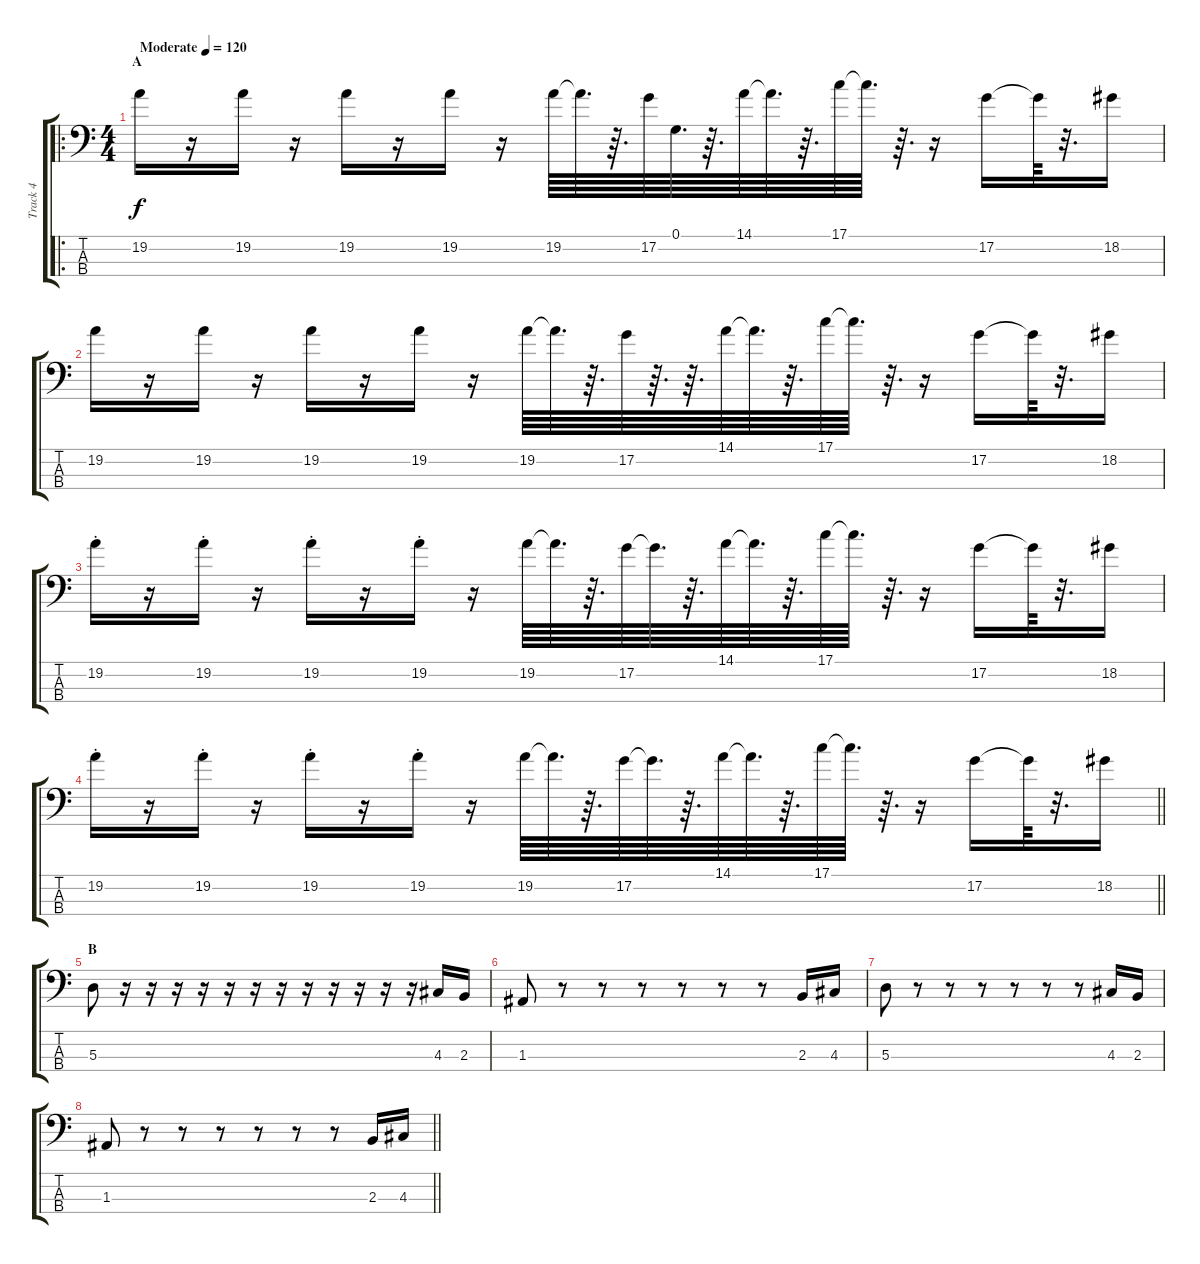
\track ("Track 4" "Track 4") {instrument electricguitarclean}
\staff {score tabs}
\tuning (G2 D2 A1 E1) {hide}
\ro
\ts (4 4)
\section ("" "A")
\tempo (120 "Moderate")
\clef f4
\ks c
19.2.16{dy f volume 8 instrument electricguitarclean} r.16 19.2.16 r.16 19.2.16 r.16 19.2.16 r.16 19.2.64 19.2{t}.64{d} r.64{d} 17.2.64 0.1.64{d} r.64{d} 14.1.64 14.1{t}.64{d} r.64{d} 17.1.64 17.1{t}.64{d} r.64{d} r.16 17.2.16 17.2{t}.64 r.32{d} 18.2.16 |
19.2.16 r.16 19.2.16 r.16 19.2.16 r.16 19.2.16 r.16 19.2.64 19.2{t}.64{d} r.64{d} 17.2.64 r.64{d} r.64{d} 14.1.64 14.1{t}.64{d} r.64{d} 17.1.64 17.1{t}.64{d} r.64{d} r.16 17.2.16 17.2{t}.64 r.32{d} 18.2.16 |
19.2{st}.16 r.16 19.2{st}.16 r.16 19.2{st}.16 r.16 19.2{st}.16 r.16 19.2.64 19.2{t}.64{d} r.64{d} 17.2.64 17.2{t}.64{d} r.64{d} 14.1.64 14.1{t}.64{d} r.64{d} 17.1.64 17.1{t}.64{d} r.64{d} r.16 17.2.16 17.2{t}.64 r.32{d} 18.2.16 |
\barLineRight lightlight
19.2{st}.16 r.16 19.2{st}.16 r.16 19.2{st}.16 r.16 19.2{st}.16 r.16 19.2.64 19.2{t}.64{d} r.64{d} 17.2.64 17.2{t}.64{d} r.64{d} 14.1.64 14.1{t}.64{d} r.64{d} 17.1.64 17.1{t}.64{d} r.64{d} r.16 17.2.16 17.2{t}.64 r.32{d} 18.2.16 |
\section ("" "B")
5.3.8{volume 14 instrument tuba} r.16 r.16 r.16 r.16 r.16 r.16 r.16 r.16 r.16 r.16 r.16 r.16 4.3.16 2.3.16 |
1.3.8 r.8 r.8 r.8 r.8 r.8 r.8 2.3.16 4.3.16 |
5.3.8 r.8 r.8 r.8 r.8 r.8 r.8 4.3.16 2.3.16 |
\barLineRight lightlight
1.3.8 r.8 r.8 r.8 r.8 r.8 r.8 2.3.16 4.3.16
